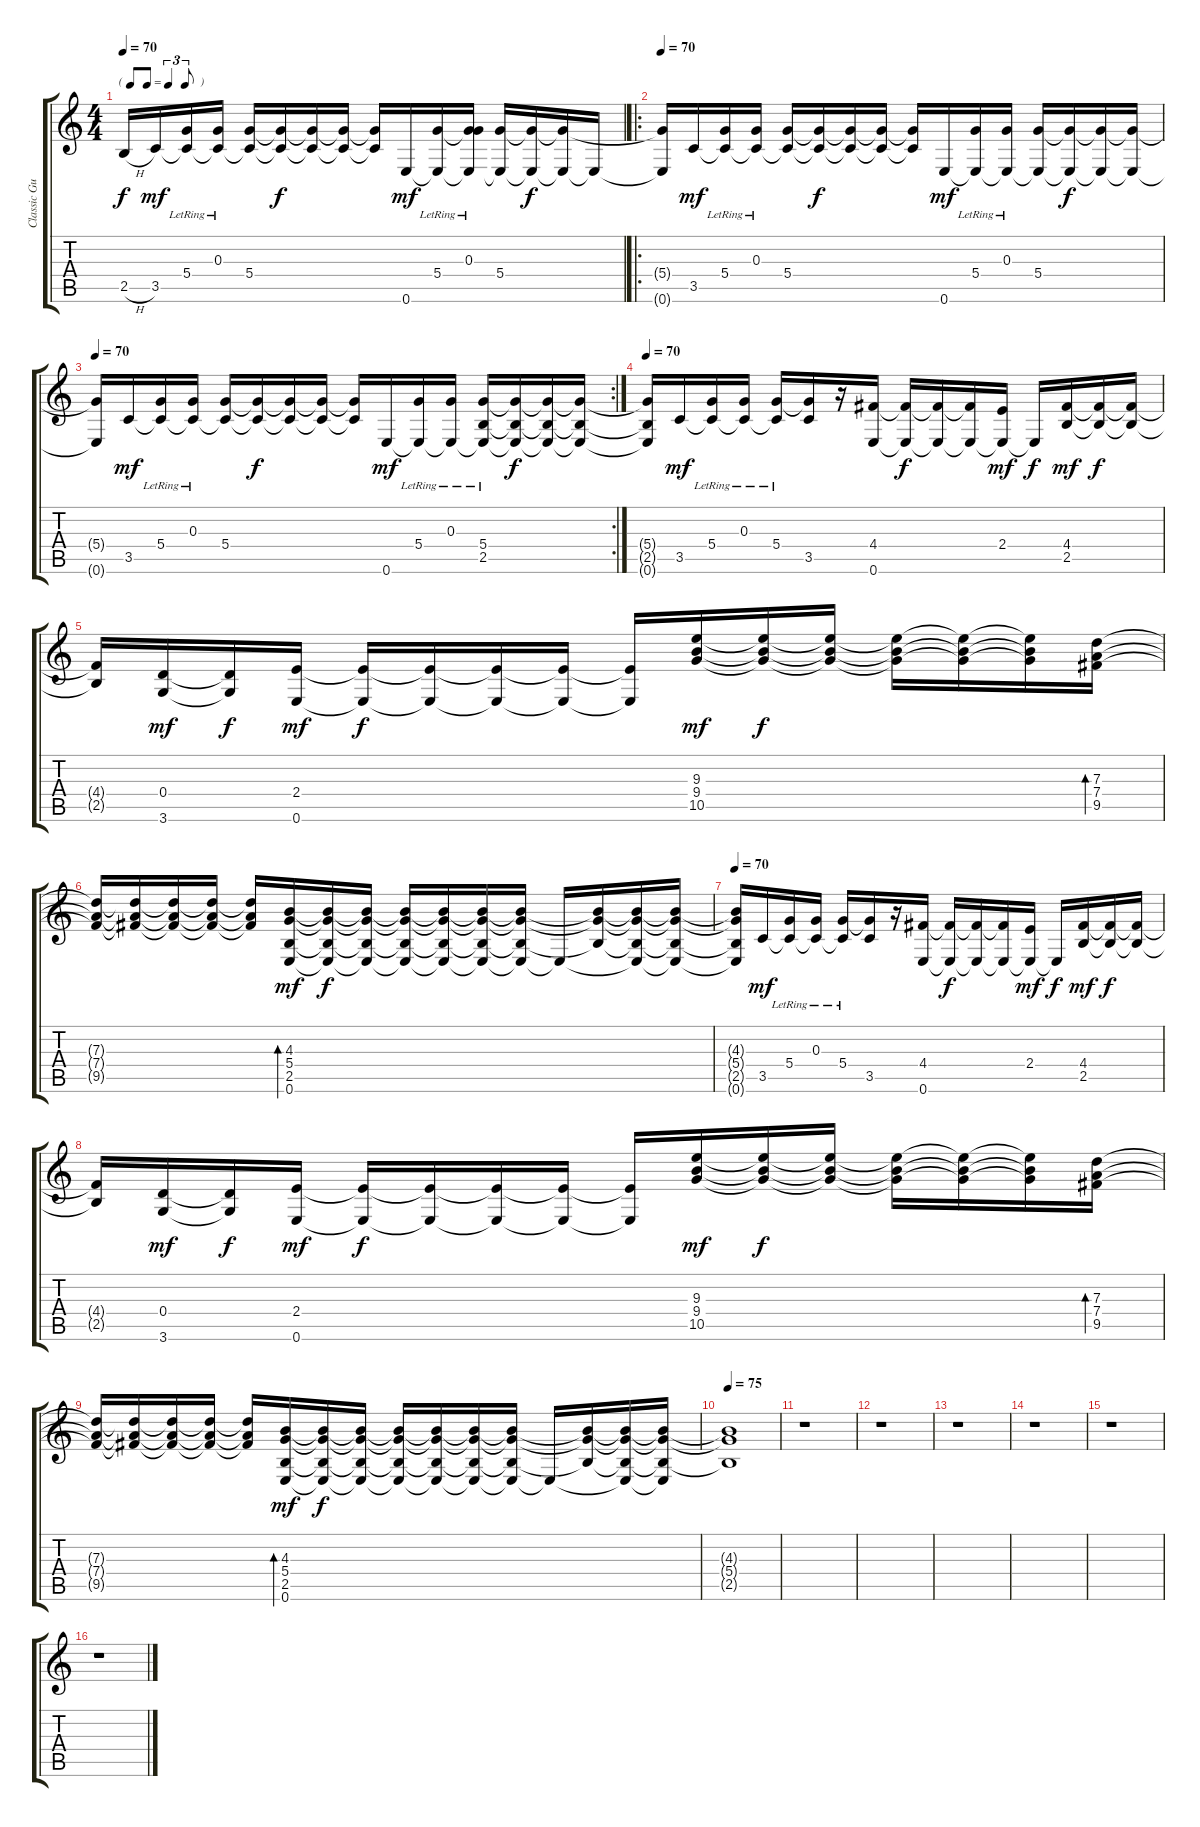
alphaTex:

\track ("Classic Guitar" "Classic Gu") {instrument acousticguitarnylon}
\staff {score tabs}
\tuning (E4 B3 G3 D3 A2 E2) {hide}
\ts (4 4)
\tf triplet8th
\tempo 70
\clef g2
\ks c
2.5{h}.16{dy f} 3.5.16{dy mf} (5.4{lr} 3.5{t}).16 (0.3{lr} 3.5{t}).16 (5.4 3.5{t}).16 (5.4{t} 3.5{t}).16{dy f} (5.4{t} 3.5{t}).16 (5.4{t} 3.5{t}).16 (5.4{t} 3.5{t}).16 0.6.16{dy mf} (5.4{lr} 0.6{t}).16 (0.3{lr} 5.4{t} 0.6{t}).16 (5.4 0.6{t}).16 (5.4{t} 0.6{t}).16{dy f} (5.4{t} 0.6{t}).16 0.6{t}.16 |
\ro
\tempo 70
(5.4{t} 0.6{t}).16 3.5.16{dy mf} (5.4{lr} 3.5{t}).16 (0.3{lr} 3.5{t}).16 (5.4 3.5{t}).16 (5.4{t} 3.5{t}).16{dy f} (5.4{t} 3.5{t}).16 (5.4{t} 3.5{t}).16 (5.4{t} 3.5{t}).16 0.6.16{dy mf} (5.4{lr} 0.6{t}).16 (0.3{lr} 0.6{t}).16 (5.4 0.6{t}).16 (5.4{t} 0.6{t}).16{dy f} (5.4{t} 0.6{t}).16 (5.4{t} 0.6{t}).16 |
\rc 2
\tempo 70
(5.4{t} 0.6{t}).16 3.5.16{dy mf} (5.4{lr} 3.5{t}).16 (0.3{lr} 3.5{t}).16 (5.4 3.5{t}).16 (5.4{t} 3.5{t}).16{dy f} (5.4{t} 3.5{t}).16 (5.4{t} 3.5{t}).16 (5.4{t} 3.5{t}).16 0.6.16{dy mf} (5.4{lr} 0.6{t}).16 (0.3{lr} 0.6{t}).16 (5.4 2.5{lr} 0.6{t}).16 (5.4{t} 2.5{t} 0.6{t}).16{dy f} (5.4{t} 2.5{t} 0.6{t}).16 (5.4{t} 2.5{t} 0.6{t}).16 |
\tempo 70
(5.4{t} 2.5{t} 0.6{t}).16 3.5.16{dy mf} (5.4{lr} 3.5{t}).16 (0.3{lr} 3.5{t}).16 (5.4{lr} 3.5{t}).16 (5.4{t} 3.5).16 r.16 (4.4 0.6).16 (4.4{t} 0.6{t}).16{dy f} (4.4{t} 0.6{t}).16 (4.4{t} 0.6{t}).16 (2.4 0.6{t}).16{dy mf} 0.6{t}.16{dy f} (4.4 2.5).16{dy mf} (4.4{t} 2.5{t}).16{dy f} (4.4{t} 2.5{t}).16 |
(4.4{t} 2.5{t}).16 (0.4 3.6).16{dy mf} (0.4{t} 3.6{t}).16{dy f} (2.4 0.6).16{dy mf} (2.4{t} 0.6{t}).16{dy f} (2.4{t} 0.6{t}).16 (2.4{t} 0.6{t}).16 (2.4{t} 0.6{t}).16 (2.4{t} 0.6{t}).16 (9.3 9.4 10.5).16{dy mf} (9.3{t} 9.4{t} 10.5{t}).16{dy f} (9.3{t} 9.4{t} 10.5{t}).16 (9.3{t} 9.4{t} 10.5{t}).16 (9.3{t} 9.4{t} 10.5{t}).16 (9.3{t} 9.4{t} 10.5{t}).16 (7.3 7.4 9.5).16{bd 240} |
(7.3{t} 7.4{t} 9.5{t}).16 (7.3{t} 7.4{t} 9.5{t}).16 (7.3{t} 7.4{t} 9.5{t}).16 (7.3{t} 7.4{t} 9.5{t}).16 (7.3{t} 7.4{t} 9.5{t}).16 (4.3 5.4 2.5 0.6).16{bd 240 dy mf} (4.3{t} 5.4{t} 2.5{t} 0.6{t}).16{dy f} (4.3{t} 5.4{t} 2.5{t} 0.6{t}).16 (4.3{t} 5.4{t} 2.5{t} 0.6{t}).16 (4.3{t} 5.4{t} 2.5{t} 0.6{t}).16 (4.3{t} 5.4{t} 2.5{t} 0.6{t}).16 (4.3{t} 5.4{t} 2.5{t} 0.6{t}).16 0.6{t}.16 (4.3{t} 5.4{t} 2.5{t}).16 (4.3{t} 5.4{t} 2.5{t} 0.6{t}).16 (4.3{t} 5.4{t} 2.5{t} 0.6{t}).16 |
\tempo 70
(4.3{t} 5.4{t} 2.5{t} 0.6{t}).16 3.5.16{dy mf} (5.4{lr} 3.5{t}).16 (0.3{lr} 3.5{t}).16 (5.4{lr} 3.5{t}).16 (5.4{t} 3.5).16 r.16 (4.4 0.6).16 (4.4{t} 0.6{t}).16{dy f} (4.4{t} 0.6{t}).16 (4.4{t} 0.6{t}).16 (2.4 0.6{t}).16{dy mf} 0.6{t}.16{dy f} (4.4 2.5).16{dy mf} (4.4{t} 2.5{t}).16{dy f} (4.4{t} 2.5{t}).16 |
(4.4{t} 2.5{t}).16 (0.4 3.6).16{dy mf} (0.4{t} 3.6{t}).16{dy f} (2.4 0.6).16{dy mf} (2.4{t} 0.6{t}).16{dy f} (2.4{t} 0.6{t}).16 (2.4{t} 0.6{t}).16 (2.4{t} 0.6{t}).16 (2.4{t} 0.6{t}).16 (9.3 9.4 10.5).16{dy mf} (9.3{t} 9.4{t} 10.5{t}).16{dy f} (9.3{t} 9.4{t} 10.5{t}).16 (9.3{t} 9.4{t} 10.5{t}).16 (9.3{t} 9.4{t} 10.5{t}).16 (9.3{t} 9.4{t} 10.5{t}).16 (7.3 7.4 9.5).16{bd 240} |
(7.3{t} 7.4{t} 9.5{t}).16 (7.3{t} 7.4{t} 9.5{t}).16 (7.3{t} 7.4{t} 9.5{t}).16 (7.3{t} 7.4{t} 9.5{t}).16 (7.3{t} 7.4{t} 9.5{t}).16 (4.3 5.4 2.5 0.6).16{bd 240 dy mf} (4.3{t} 5.4{t} 2.5{t} 0.6{t}).16{dy f} (4.3{t} 5.4{t} 2.5{t} 0.6{t}).16 (4.3{t} 5.4{t} 2.5{t} 0.6{t}).16 (4.3{t} 5.4{t} 2.5{t} 0.6{t}).16 (4.3{t} 5.4{t} 2.5{t} 0.6{t}).16 (4.3{t} 5.4{t} 2.5{t} 0.6{t}).16 0.6{t}.16 (4.3{t} 5.4{t} 2.5{t}).16 (4.3{t} 5.4{t} 2.5{t} 0.6{t}).16 (4.3{t} 5.4{t} 2.5{t} 0.6{t}).16 |
\tempo 75
(4.3{t} 5.4{t} 2.5{t}).1 |
r.1 |
r.1 |
r.1 |
r.1 |
r.1 |
r.1
